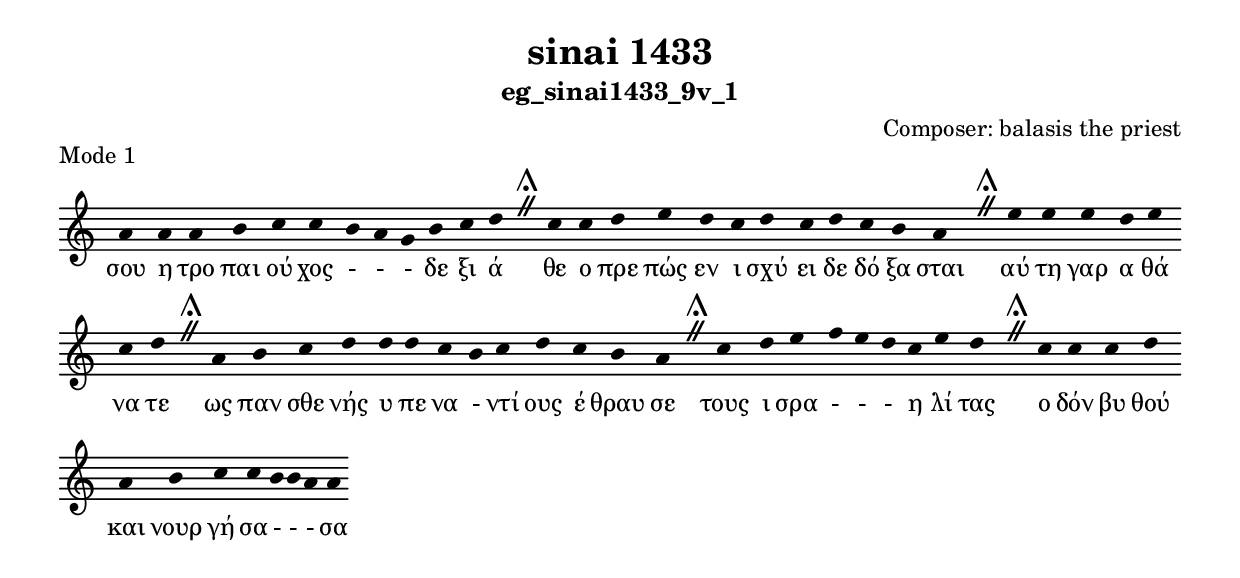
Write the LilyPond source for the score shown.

\include "gregorian.ly"

	\header {
 	  title = "sinai 1433"
	  subtitle = "eg_sinai1433_9v_1"
	  composer = "Composer: balasis the priest"
	  piece = "Mode 1"
	}

	chant = {
	  a'4 a'4 a'4 b'4 c''4 c''4 b'4 a'4 g'4 b'4 c''4 d''4 \divisioMaior
 c''4 c''4 d''4 e''4 d''4 c''4 d''4 c''4 d''4 c''4 b'4 a'4 \divisioMaior
 e''4 e''4 e''4 d''4 e''4 c''4 d''4 \divisioMaior
 a'4 b'4 c''4 d''4 d''4 d''4 c''4 b'4 c''4 d''4 c''4 b'4 a'4 \divisioMaior
 c''4 d''4 e''4 f''4 e''4 d''4 c''4 e''4 d''4 \divisioMaior
 c''4 c''4 c''4 d''4 a'4 b'4 c''4 c''4 b'4 b'4 a'4 a'4\finalis
	}

	verba = \lyricmode {σου η τρο παι ού χος -  -  - δε ξι ά 
θε ο πρε πώς εν ι σχύ ει δε δό ξα σται 
αύ τη γαρ α θά να τε 
ως παν σθε νής υ πε να - ντί ους έ θραυ σε 
τους ι σρα -  -  - η λί τας 
ο δόν βυ θού και νουρ γή σα -  -  - σα 
	}


	\score {
	  \new Staff <<
	  \new Voice = "melody" \chant
	  \new Lyrics = "one" \lyricsto melody \verba
	  >>
	  \layout {
	    \context {
	      \Staff
	      \remove "Time_signature_engraver"
	      \remove "Bar_engraver"
	    }
	    \context {
	      \Voice
	      \remove "Stem_engraver"
	    }
	  }
	}